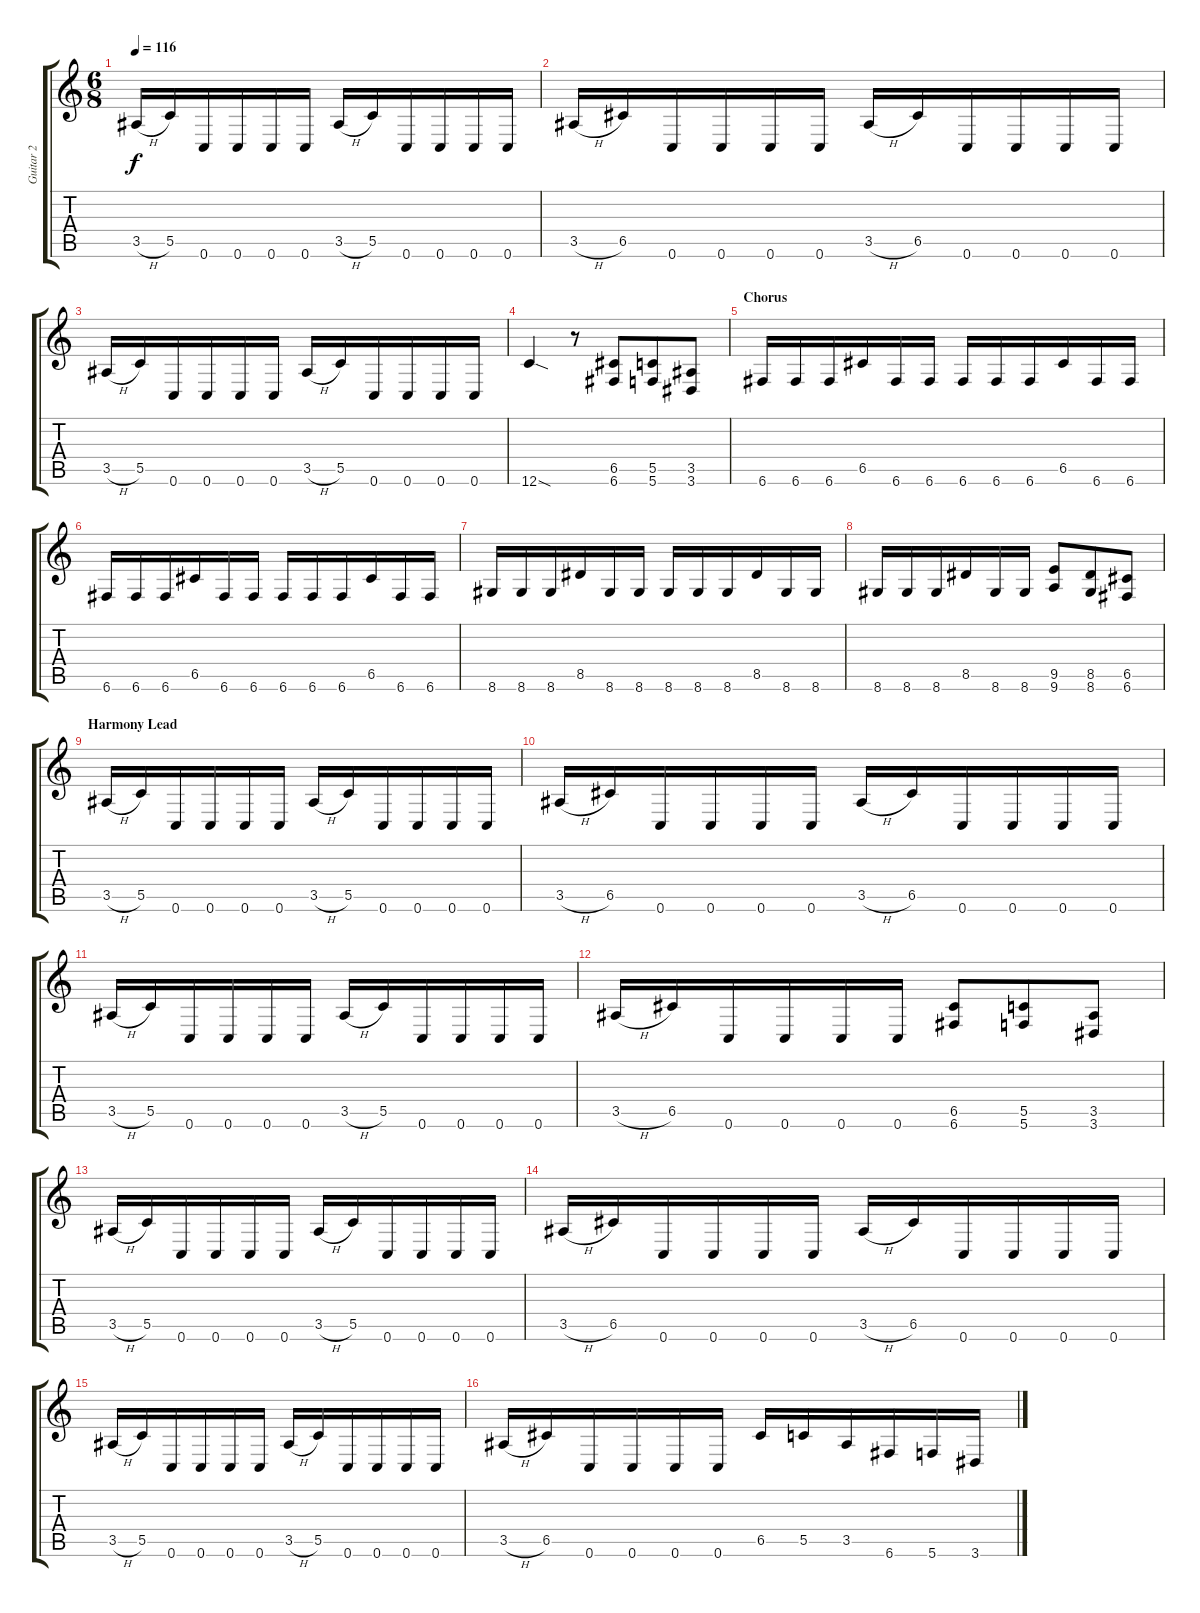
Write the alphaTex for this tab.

\track ("Guitar 2" "Guitar 2") {instrument distortionguitar}
\staff {score tabs}
\tuning (D4 A3 F3 C3 G2 C2) {hide}
\ts (6 8)
\tempo 116
\clef g2
\ks c
3.5{h}.16{dy f} 5.5.16 0.6.16 0.6.16 0.6.16 0.6.16 3.5{h}.16 5.5.16 0.6.16 0.6.16 0.6.16 0.6.16 |
3.5{h}.16 6.5.16 0.6.16 0.6.16 0.6.16 0.6.16 3.5{h}.16 6.5.16 0.6.16 0.6.16 0.6.16 0.6.16 |
3.5{h}.16 5.5.16 0.6.16 0.6.16 0.6.16 0.6.16 3.5{h}.16 5.5.16 0.6.16 0.6.16 0.6.16 0.6.16 |
12.6{sod}.4 r.8 (6.5 6.6).8 (5.5 5.6).8 (3.5 3.6).8 |
\section ("" "Chorus")
6.6.16 6.6.16 6.6.16 6.5.16 6.6.16 6.6.16 6.6.16 6.6.16 6.6.16 6.5.16 6.6.16 6.6.16 |
6.6.16 6.6.16 6.6.16 6.5.16 6.6.16 6.6.16 6.6.16 6.6.16 6.6.16 6.5.16 6.6.16 6.6.16 |
8.6.16 8.6.16 8.6.16 8.5.16 8.6.16 8.6.16 8.6.16 8.6.16 8.6.16 8.5.16 8.6.16 8.6.16 |
8.6.16 8.6.16 8.6.16 8.5.16 8.6.16 8.6.16 (9.5 9.6).8 (8.5 8.6).8 (6.5 6.6).8 |
\section ("" "Harmony Lead")
3.5{h}.16 5.5.16 0.6.16 0.6.16 0.6.16 0.6.16 3.5{h}.16 5.5.16 0.6.16 0.6.16 0.6.16 0.6.16 |
3.5{h}.16 6.5.16 0.6.16 0.6.16 0.6.16 0.6.16 3.5{h}.16 6.5.16 0.6.16 0.6.16 0.6.16 0.6.16 |
3.5{h}.16 5.5.16 0.6.16 0.6.16 0.6.16 0.6.16 3.5{h}.16 5.5.16 0.6.16 0.6.16 0.6.16 0.6.16 |
3.5{h}.16 6.5.16 0.6.16 0.6.16 0.6.16 0.6.16 (6.5 6.6).8 (5.5 5.6).8 (3.5 3.6).8 |
3.5{h}.16 5.5.16 0.6.16 0.6.16 0.6.16 0.6.16 3.5{h}.16 5.5.16 0.6.16 0.6.16 0.6.16 0.6.16 |
3.5{h}.16 6.5.16 0.6.16 0.6.16 0.6.16 0.6.16 3.5{h}.16 6.5.16 0.6.16 0.6.16 0.6.16 0.6.16 |
3.5{h}.16 5.5.16 0.6.16 0.6.16 0.6.16 0.6.16 3.5{h}.16 5.5.16 0.6.16 0.6.16 0.6.16 0.6.16 |
3.5{h}.16 6.5.16 0.6.16 0.6.16 0.6.16 0.6.16 6.5.16 5.5.16 3.5.16 6.6.16 5.6.16 3.6.16
